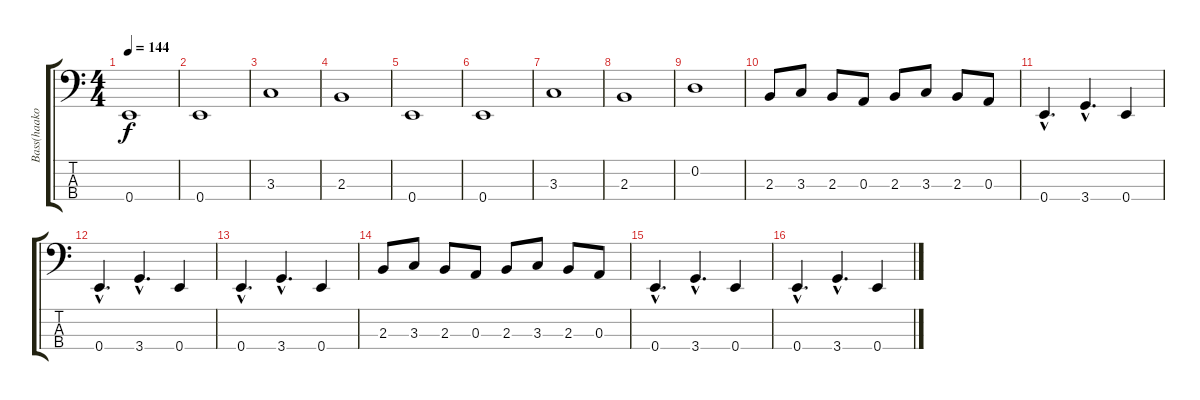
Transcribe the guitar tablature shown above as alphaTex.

\track ("Bass(haakon)" "Bass(haako") {instrument electricbasspick}
\staff {score tabs}
\tuning (G2 D2 A1 E1) {hide}
\ts (4 4)
\tempo 144
\clef f4
\ks c
0.4.1{dy f instrument electricbasspick} |
0.4.1 |
3.3.1 |
2.3.1 |
0.4.1 |
0.4.1 |
3.3.1 |
2.3.1 |
0.2.1 |
2.3.8 3.3.8 2.3.8 0.3.8 2.3.8 3.3.8 2.3.8 0.3.8 |
0.4{hac}.4{d} 3.4{hac}.4{d} 0.4.4 |
0.4{hac}.4{d} 3.4{hac}.4{d} 0.4.4 |
0.4{hac}.4{d} 3.4{hac}.4{d} 0.4.4 |
2.3.8 3.3.8 2.3.8 0.3.8 2.3.8 3.3.8 2.3.8 0.3.8 |
0.4{hac}.4{d} 3.4{hac}.4{d} 0.4.4 |
0.4{hac}.4{d} 3.4{hac}.4{d} 0.4.4
